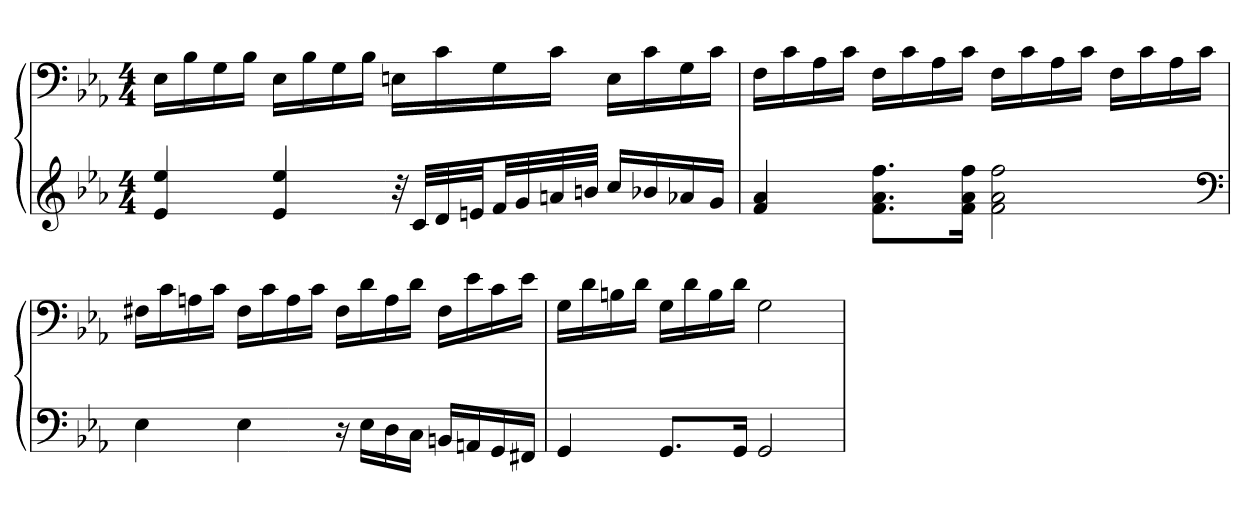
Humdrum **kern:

**kern	**kern
*part1	*part1
*staff2	*staff1
*clefG2	*clefF4
*k[b-e-a-]	*k[b-e-a-]
*c:	*c:
*M4/4	*M4/4
=	=
4e- 4ee-	16E-LL
.	16B-
.	16G
.	16B-JJ
4e- 4ee-	16E-LL
.	16B-
.	16G
.	16B-JJ
32r	16EnLL
32cLLL	.
32d	16c
32enJJ	.
32fLL	16G
32g	.
32an	16cJJ
32bnJJJ	.
16ccLL	16ELL
16b-X	16c
16a-X	16G
16gJJ	16cJJ
=	=
4f 4a-	16FLL
.	16c
.	16A-
.	16cJJ
8.f 8.a- 8.ffL	16FLL
.	16c
.	16A-
16f 16a- 16ffJk	16cJJ
2f 2a- 2ff	16FLL
.	16c
.	16A-
.	16cJJ
.	16FLL
.	16c
.	16A-
.	16cJJ
*clefF4	*
=	=
4E-	16F#XLL
.	16c
.	16An
.	16cJJ
4E-	16F#LL
.	16c
.	16A
.	16cJJ
16r	16F#LL
16E-LL	16d
16D	16A
16CJJ	16dJJ
16BBnLL	16F#LL
16AAn	16e-
16GG	16c
16FF#XJJ	16e-JJ
=	=
4GG	16GLL
.	16d
.	16Bn
.	16dJJ
8.GGL	16GLL
.	16d
.	16B
16GGJk	16dJJ
2GG	2G
=	=
*-	*-
